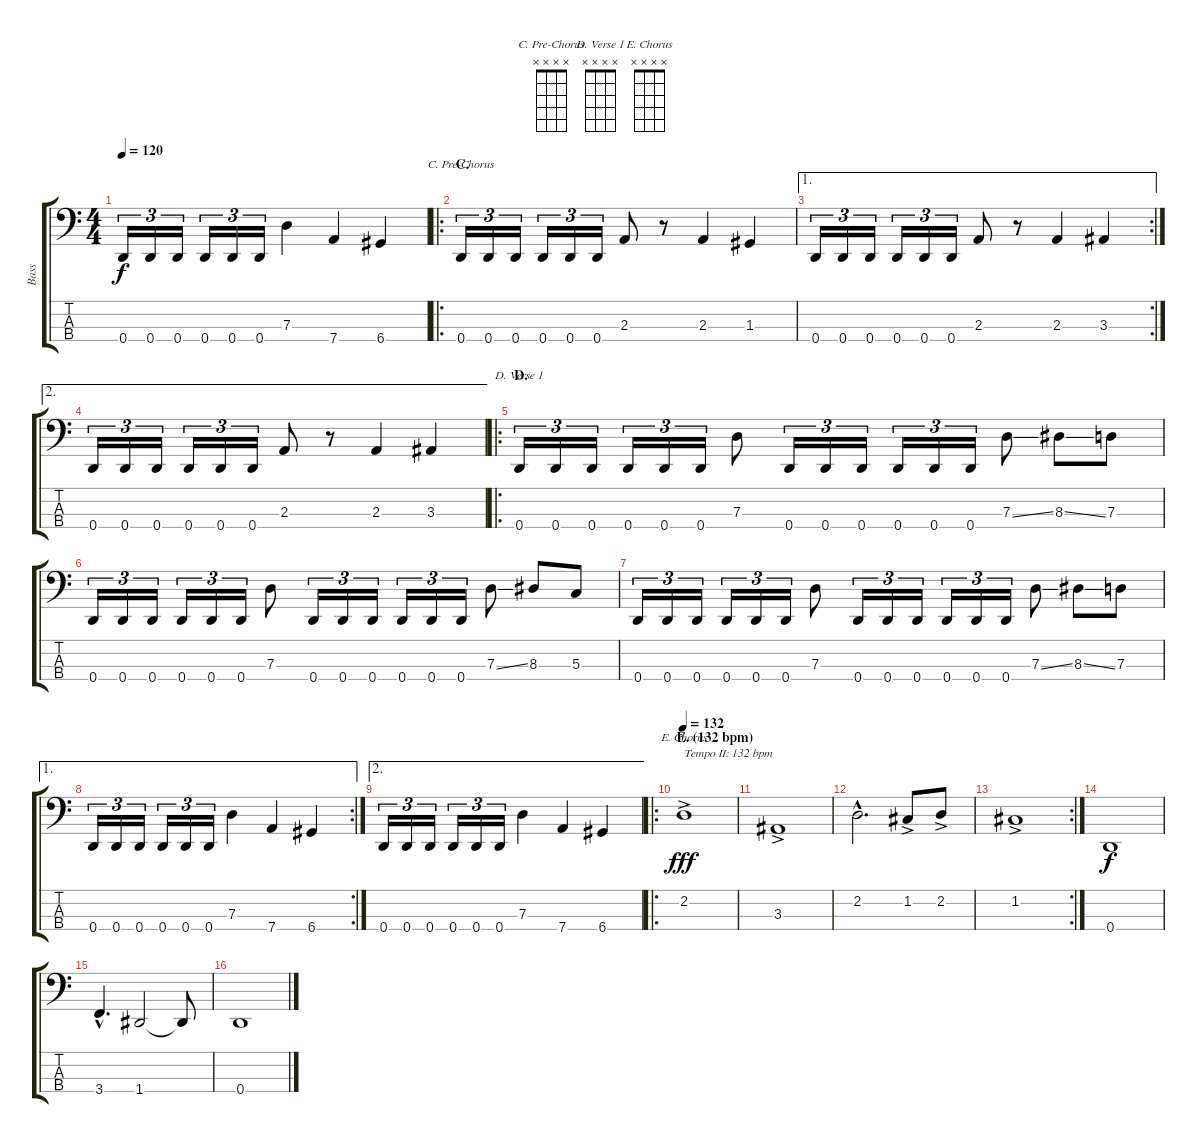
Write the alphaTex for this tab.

\track ("Bass " "Bass ") {instrument electricbassfinger}
\staff {score tabs}
\tuning (F2 C2 G1 D1) {hide}
\chord ("C. Pre-Chorus" x x x x) {firstfret 0}
\chord ("D. Verse 1" x x x x) {firstfret 0}
\chord ("E. Chorus" x x x x) {firstfret 0}
\ts (4 4)
\tempo 120
\clef f4
\ks c
0.4.16{tu (3 2) dy f} 0.4.16{tu (3 2)} 0.4.16{tu (3 2)} 0.4.16{tu (3 2)} 0.4.16{tu (3 2)} 0.4.16{tu (3 2)} 7.3.4 7.4.4 6.4.4 |
\ro
\section ("" "C.")
0.4.16{tu (3 2) ch "C. Pre-Chorus"} 0.4.16{tu (3 2)} 0.4.16{tu (3 2)} 0.4.16{tu (3 2)} 0.4.16{tu (3 2)} 0.4.16{tu (3 2)} 2.3.8 r.8 2.3.4 1.3.4 |
\ae 1
\rc 2
0.4.16{tu (3 2)} 0.4.16{tu (3 2)} 0.4.16{tu (3 2)} 0.4.16{tu (3 2)} 0.4.16{tu (3 2)} 0.4.16{tu (3 2)} 2.3.8 r.8 2.3.4 3.3.4 |
\ae 2
0.4.16{tu (3 2)} 0.4.16{tu (3 2)} 0.4.16{tu (3 2)} 0.4.16{tu (3 2)} 0.4.16{tu (3 2)} 0.4.16{tu (3 2)} 2.3.8 r.8 2.3.4 3.3.4 |
\ro
\section ("" "D.")
0.4.16{tu (3 2) ch "D. Verse 1"} 0.4.16{tu (3 2)} 0.4.16{tu (3 2)} 0.4.16{tu (3 2)} 0.4.16{tu (3 2)} 0.4.16{tu (3 2)} 7.3.8 0.4.16{tu (3 2)} 0.4.16{tu (3 2)} 0.4.16{tu (3 2)} 0.4.16{tu (3 2)} 0.4.16{tu (3 2)} 0.4.16{tu (3 2)} 7.3{ss}.8 8.3{ss}.8 7.3.8 |
0.4.16{tu (3 2)} 0.4.16{tu (3 2)} 0.4.16{tu (3 2)} 0.4.16{tu (3 2)} 0.4.16{tu (3 2)} 0.4.16{tu (3 2)} 7.3.8 0.4.16{tu (3 2)} 0.4.16{tu (3 2)} 0.4.16{tu (3 2)} 0.4.16{tu (3 2)} 0.4.16{tu (3 2)} 0.4.16{tu (3 2)} 7.3{ss}.8 8.3.8 5.3.8 |
0.4.16{tu (3 2)} 0.4.16{tu (3 2)} 0.4.16{tu (3 2)} 0.4.16{tu (3 2)} 0.4.16{tu (3 2)} 0.4.16{tu (3 2)} 7.3.8 0.4.16{tu (3 2)} 0.4.16{tu (3 2)} 0.4.16{tu (3 2)} 0.4.16{tu (3 2)} 0.4.16{tu (3 2)} 0.4.16{tu (3 2)} 7.3{ss}.8 8.3{ss}.8 7.3.8 |
\ae 1
\rc 2
0.4.16{tu (3 2)} 0.4.16{tu (3 2)} 0.4.16{tu (3 2)} 0.4.16{tu (3 2)} 0.4.16{tu (3 2)} 0.4.16{tu (3 2)} 7.3.4 7.4.4 6.4.4 |
\ae 2
0.4.16{tu (3 2)} 0.4.16{tu (3 2)} 0.4.16{tu (3 2)} 0.4.16{tu (3 2)} 0.4.16{tu (3 2)} 0.4.16{tu (3 2)} 7.3.4 7.4.4 6.4.4 |
\ro
\section ("" "E. (132 bpm)")
\tempo 132
2.2{ac}.1{ch "E. Chorus" txt "Tempo II: 132 bpm" dy fff instrument overdrivenguitar} |
3.3{ac}.1 |
2.2{hac}.2{d} 1.2{ac}.8 2.2{ac}.8 |
\rc 2
1.2{ac}.1 |
0.4.1{dy f} |
3.4{hac}.4{d} 1.4.2 1.4{t}.8 |
0.4.1
